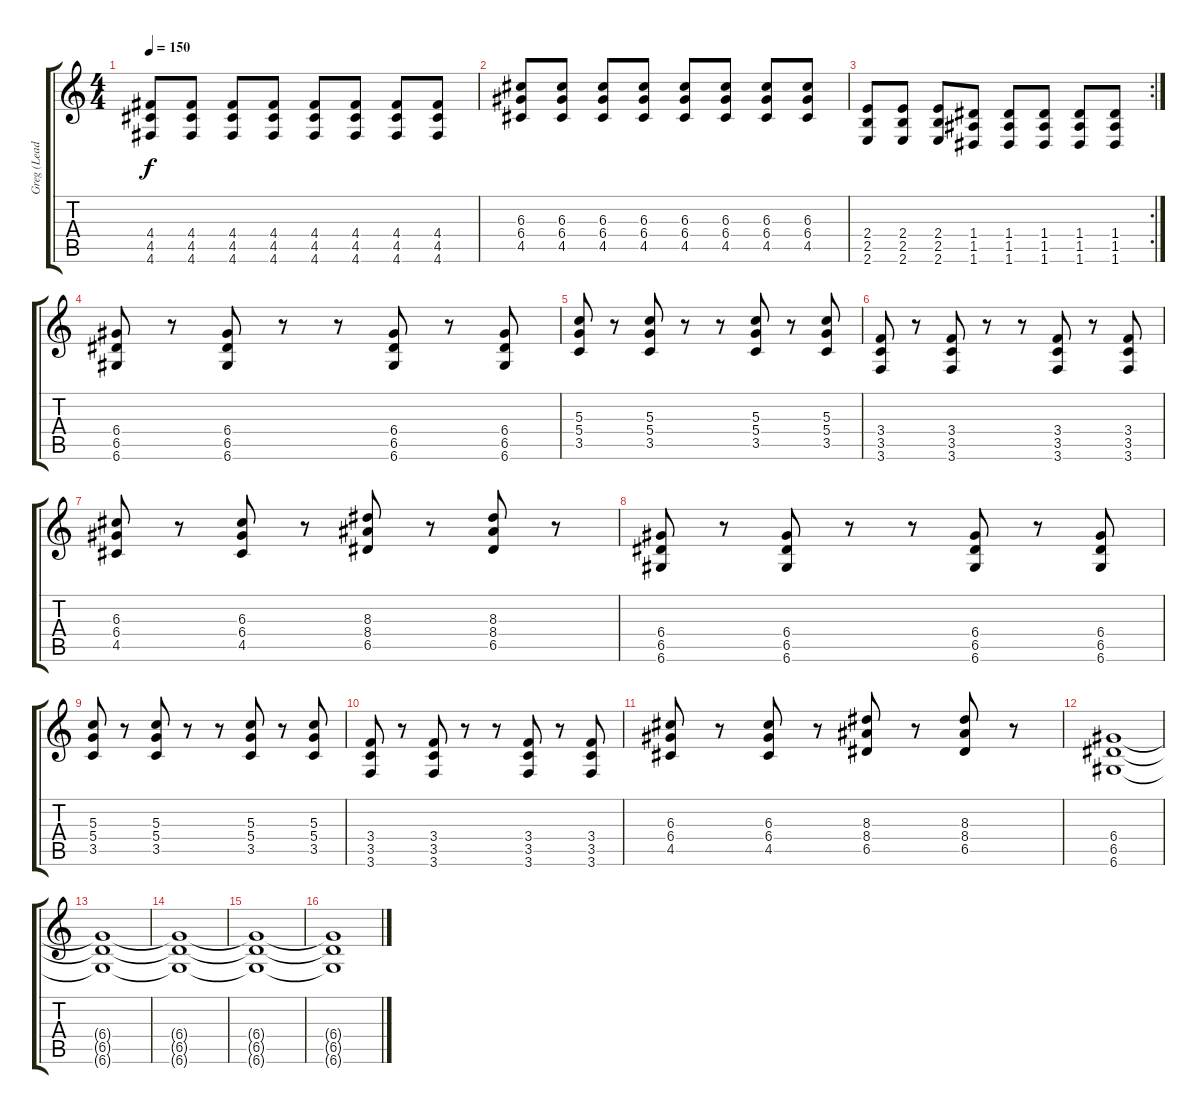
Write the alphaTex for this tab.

\track ("Greg (Lead)" "Greg (Lead") {instrument overdrivenguitar}
\staff {score tabs}
\tuning (E4 B3 G3 D3 A2 D2) {hide}
\ts (4 4)
\tempo 150
\clef g2
\ks c
(4.4 4.5 4.6).8{dy f} (4.4 4.5 4.6).8 (4.4 4.5 4.6).8 (4.4 4.5 4.6).8 (4.4 4.5 4.6).8 (4.4 4.5 4.6).8 (4.4 4.5 4.6).8 (4.4 4.5 4.6).8 |
(6.3 6.4 4.5).8 (6.3 6.4 4.5).8 (6.3 6.4 4.5).8 (6.3 6.4 4.5).8 (6.3 6.4 4.5).8 (6.3 6.4 4.5).8 (6.3 6.4 4.5).8 (6.3 6.4 4.5).8 |
\rc 2
(2.4 2.5 2.6).8 (2.4 2.5 2.6).8 (2.4 2.5 2.6).8 (1.4 1.5 1.6).8 (1.4 1.5 1.6).8 (1.4 1.5 1.6).8 (1.4 1.5 1.6).8 (1.4 1.5 1.6).8 |
(6.4 6.5 6.6).8 r.8 (6.4 6.5 6.6).8 r.8 r.8 (6.4 6.5 6.6).8 r.8 (6.4 6.5 6.6).8 |
(5.3 5.4 3.5).8 r.8 (5.3 5.4 3.5).8 r.8 r.8 (5.3 5.4 3.5).8 r.8 (5.3 5.4 3.5).8 |
(3.4 3.5 3.6).8 r.8 (3.4 3.5 3.6).8 r.8 r.8 (3.4 3.5 3.6).8 r.8 (3.4 3.5 3.6).8 |
(6.3 6.4 4.5).8 r.8 (6.3 6.4 4.5).8 r.8 (8.3 8.4 6.5).8 r.8 (8.3 8.4 6.5).8 r.8 |
(6.4 6.5 6.6).8 r.8 (6.4 6.5 6.6).8 r.8 r.8 (6.4 6.5 6.6).8 r.8 (6.4 6.5 6.6).8 |
(5.3 5.4 3.5).8 r.8 (5.3 5.4 3.5).8 r.8 r.8 (5.3 5.4 3.5).8 r.8 (5.3 5.4 3.5).8 |
(3.4 3.5 3.6).8 r.8 (3.4 3.5 3.6).8 r.8 r.8 (3.4 3.5 3.6).8 r.8 (3.4 3.5 3.6).8 |
(6.3 6.4 4.5).8 r.8 (6.3 6.4 4.5).8 r.8 (8.3 8.4 6.5).8 r.8 (8.3 8.4 6.5).8 r.8 |
(6.4 6.5 6.6).1 |
(6.4{t} 6.5{t} 6.6{t}).1 |
(6.4{t} 6.5{t} 6.6{t}).1 |
(6.4{t} 6.5{t} 6.6{t}).1 |
(6.4{t} 6.5{t} 6.6{t}).1
